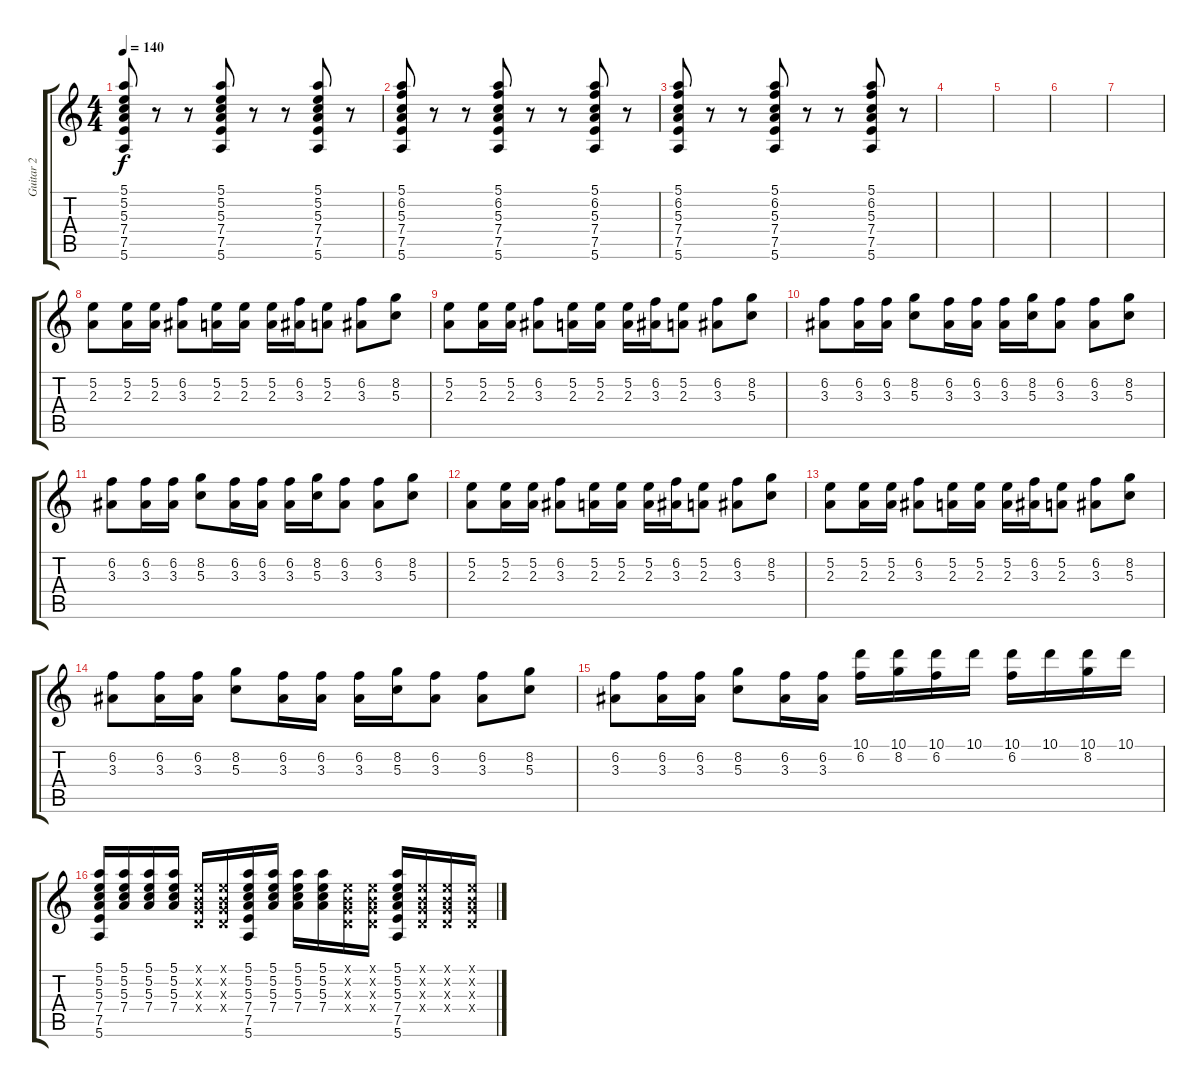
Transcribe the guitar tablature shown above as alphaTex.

\track ("Guitar 2" "Guitar 2") {instrument acousticguitarnylon}
\staff {score tabs}
\tuning (E4 B3 G3 D3 A2 E2) {hide}
\ts (4 4)
\tempo 140
\clef g2
\ks c
(5.1 5.2 5.3 7.4 7.5 5.6).8{dy f} r.8 r.8 (5.1 5.2 5.3 7.4 7.5 5.6).8 r.8 r.8 (5.1 5.2 5.3 7.4 7.5 5.6).8 r.8 |
(5.1 6.2 5.3 7.4 7.5 5.6).8 r.8 r.8 (5.1 6.2 5.3 7.4 7.5 5.6).8 r.8 r.8 (5.1 6.2 5.3 7.4 7.5 5.6).8 r.8 |
(5.1 6.2 5.3 7.4 7.5 5.6).8 r.8 r.8 (5.1 6.2 5.3 7.4 7.5 5.6).8 r.8 r.8 (5.1 6.2 5.3 7.4 7.5 5.6).8 r.8 |
|
|
|
|
(5.2 2.3).8{instrument distortionguitar} (5.2 2.3).16 (5.2 2.3).16 (6.2 3.3).8 (5.2 2.3).16 (5.2 2.3).16 (5.2 2.3).16 (6.2 3.3).16 (5.2 2.3).8 (6.2 3.3).8 (8.2 5.3).8 |
(5.2 2.3).8 (5.2 2.3).16 (5.2 2.3).16 (6.2 3.3).8 (5.2 2.3).16 (5.2 2.3).16 (5.2 2.3).16 (6.2 3.3).16 (5.2 2.3).8 (6.2 3.3).8 (8.2 5.3).8 |
(6.2 3.3).8 (6.2 3.3).16 (6.2 3.3).16 (8.2 5.3).8 (6.2 3.3).16 (6.2 3.3).16 (6.2 3.3).16 (8.2 5.3).16 (6.2 3.3).8 (6.2 3.3).8 (8.2 5.3).8 |
(6.2 3.3).8 (6.2 3.3).16 (6.2 3.3).16 (8.2 5.3).8 (6.2 3.3).16 (6.2 3.3).16 (6.2 3.3).16 (8.2 5.3).16 (6.2 3.3).8 (6.2 3.3).8 (8.2 5.3).8 |
(5.2 2.3).8{instrument distortionguitar} (5.2 2.3).16 (5.2 2.3).16 (6.2 3.3).8 (5.2 2.3).16 (5.2 2.3).16 (5.2 2.3).16 (6.2 3.3).16 (5.2 2.3).8 (6.2 3.3).8 (8.2 5.3).8 |
(5.2 2.3).8 (5.2 2.3).16 (5.2 2.3).16 (6.2 3.3).8 (5.2 2.3).16 (5.2 2.3).16 (5.2 2.3).16 (6.2 3.3).16 (5.2 2.3).8 (6.2 3.3).8 (8.2 5.3).8 |
(6.2 3.3).8 (6.2 3.3).16 (6.2 3.3).16 (8.2 5.3).8 (6.2 3.3).16 (6.2 3.3).16 (6.2 3.3).16 (8.2 5.3).16 (6.2 3.3).8 (6.2 3.3).8 (8.2 5.3).8 |
(6.2 3.3).8 (6.2 3.3).16 (6.2 3.3).16 (8.2 5.3).8 (6.2 3.3).16 (6.2 3.3).16 (10.1 6.2).16 (10.1 8.2).16 (10.1 6.2).16 10.1.16 (10.1 6.2).16 10.1.16 (10.1 8.2).16 10.1.16 |
(5.1 5.2 5.3 7.4 7.5 5.6).16{instrument distortionguitar} (5.1 5.2 5.3 7.4).16 (5.1 5.2 5.3 7.4).16 (5.1 5.2 5.3 7.4).16 (0.1{x} 0.2{x} 0.3{x} 0.4{x}).16 (0.1{x} 0.2{x} 0.3{x} 0.4{x}).16 (5.1 5.2 5.3 7.4 7.5 5.6).16 (5.1 5.2 5.3 7.4).16 (5.1 5.2 5.3 7.4).16 (5.1 5.2 5.3 7.4).16 (0.1{x} 0.2{x} 0.3{x} 0.4{x}).16 (0.1{x} 0.2{x} 0.3{x} 0.4{x}).16 (5.1 5.2 5.3 7.4 7.5 5.6).16 (0.1{x} 0.2{x} 0.3{x} 0.4{x}).16 (0.1{x} 0.2{x} 0.3{x} 0.4{x}).16 (0.1{x} 0.2{x} 0.3{x} 0.4{x}).16
